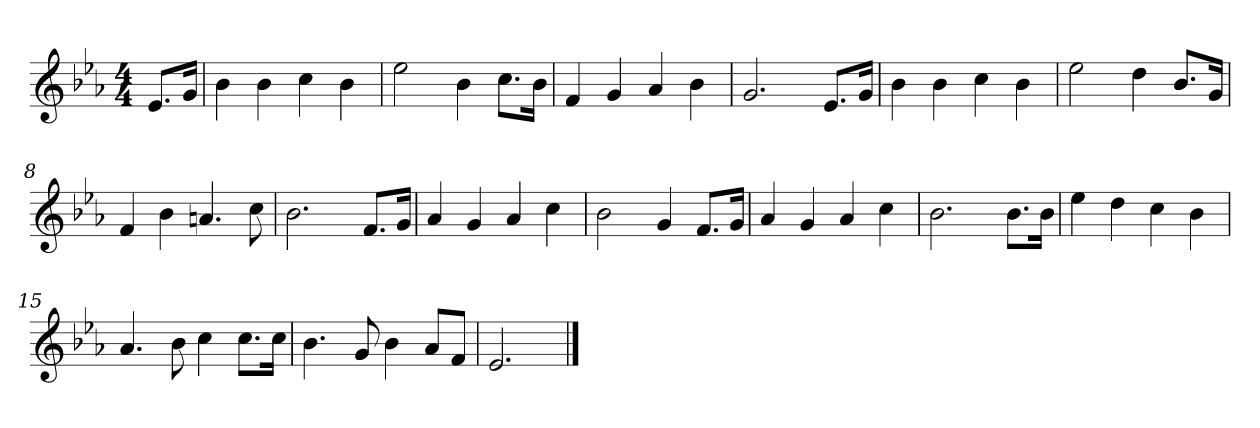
**kern
*part1
*staff1
*clefG2
*k[b-e-a-]
*E-:
*M4/4
=1
8.e-/L
16g/Jk
=2
4b-
4b-
4cc
4b-
=3
2ee-
4b-
8.cc\L
16b-\Jk
=4
4f
4g
4a-
4b-
=5
2.g
8.e-/L
16g/Jk
=6
4b-
4b-
4cc
4b-
=7
2ee-
4dd
8.b-/L
16g/Jk
=8
4f
4b-
4.an
8cc
=9
2.b-
8.f/L
16g/Jk
=10
4a-
4g
4a-
4cc
=11
2b-
4g
8.f/L
16g/Jk
=12
4a-
4g
4a-
4cc
=13
2.b-
8.b-\L
16b-\Jk
=14
4ee-
4dd
4cc
4b-
=15
4.a-
8b-
4cc
8.cc\L
16cc\Jk
=16
4.b-
8g
4b-
8a-/L
8f/J
=17
2.e-
==
*-
